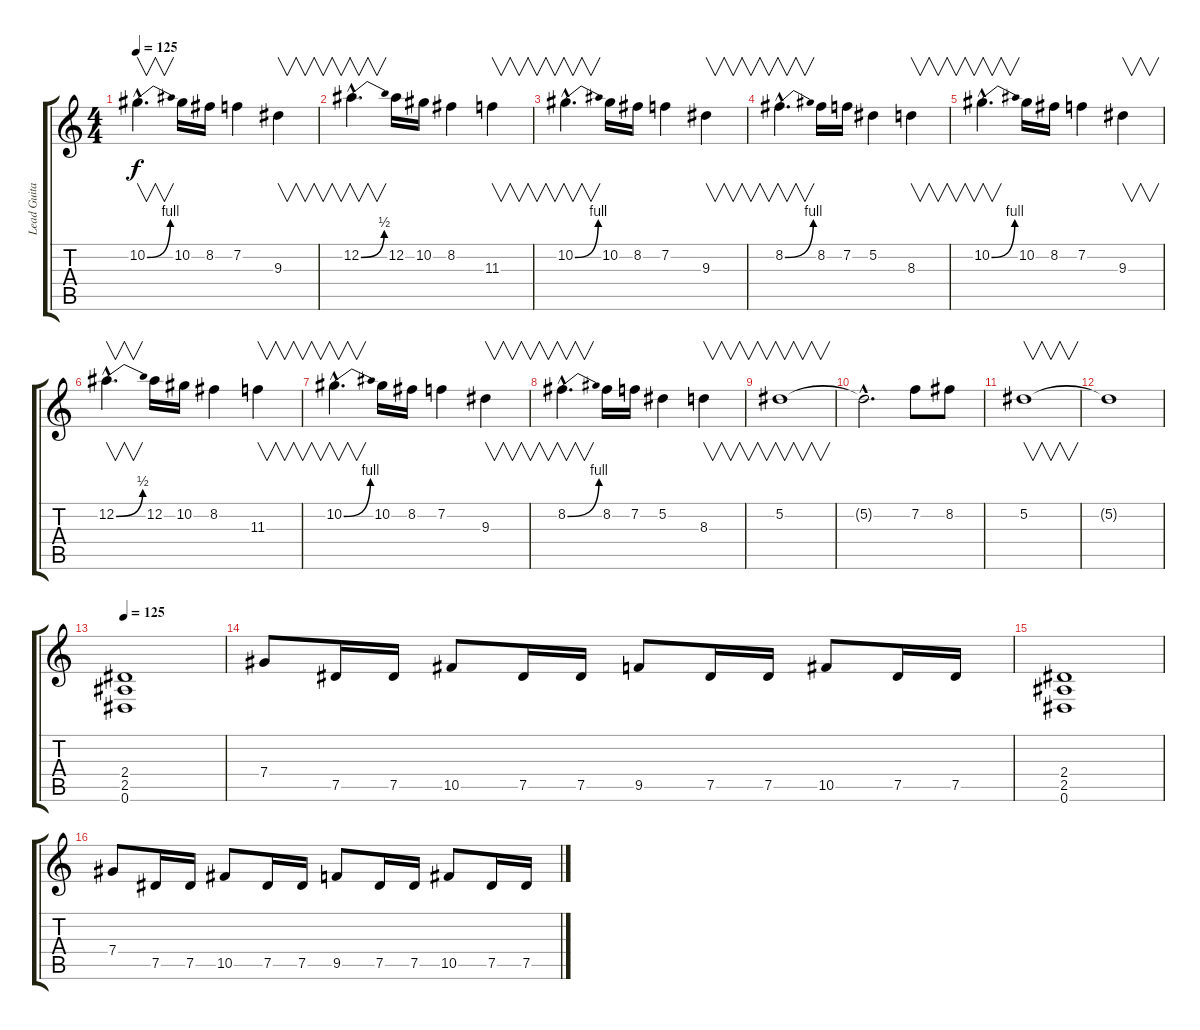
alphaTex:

\track ("Lead Guitar" "Lead Guita") {instrument distortionguitar}
\staff {score tabs}
\tuning (Eb4 Bb3 Gb3 Db3 Ab2 Eb2) {hide}
\ts (4 4)
\tempo 120
\tempo 125
\clef g2
\ks c
10.2{be (bend 0 0 60 4) hac}.4{v d dy f instrument overdrivenguitar} 10.2.16 8.2.16 7.2.4 9.3.4{v} |
12.2{be (bend 0 0 60 2) hac}.4{v d} 12.2.16 10.2.16 8.2.4 11.3.4{v} |
10.2{be (bend 0 0 60 4) hac}.4{v d} 10.2.16 8.2.16 7.2.4 9.3.4{v} |
8.2{be (bend 0 0 60 4) hac}.4{v d} 8.2.16 7.2.16 5.2.4 8.3.4{v} |
10.2{be (bend 0 0 60 4) hac}.4{v d} 10.2.16 8.2.16 7.2.4 9.3.4{v} |
12.2{be (bend 0 0 60 2) hac}.4{v d} 12.2.16 10.2.16 8.2.4 11.3.4{v} |
10.2{be (bend 0 0 60 4) hac}.4{v d} 10.2.16 8.2.16 7.2.4 9.3.4{v} |
8.2{be (bend 0 0 60 4) hac}.4{v d} 8.2.16 7.2.16 5.2.4 8.3.4{v} |
5.2.1{v} |
5.2{hac t}.2{d} 7.2.8 8.2.8 |
5.2.1{v} |
5.2{t}.1 |
\tempo 125
(2.4 2.5 0.6).1{instrument distortionguitar} |
7.4.8 7.5.16 7.5.16 10.5.8 7.5.16 7.5.16 9.5.8 7.5.16 7.5.16 10.5.8 7.5.16 7.5.16 |
(2.4 2.5 0.6).1 |
7.4.8 7.5.16 7.5.16 10.5.8 7.5.16 7.5.16 9.5.8 7.5.16 7.5.16 10.5.8 7.5.16 7.5.16
